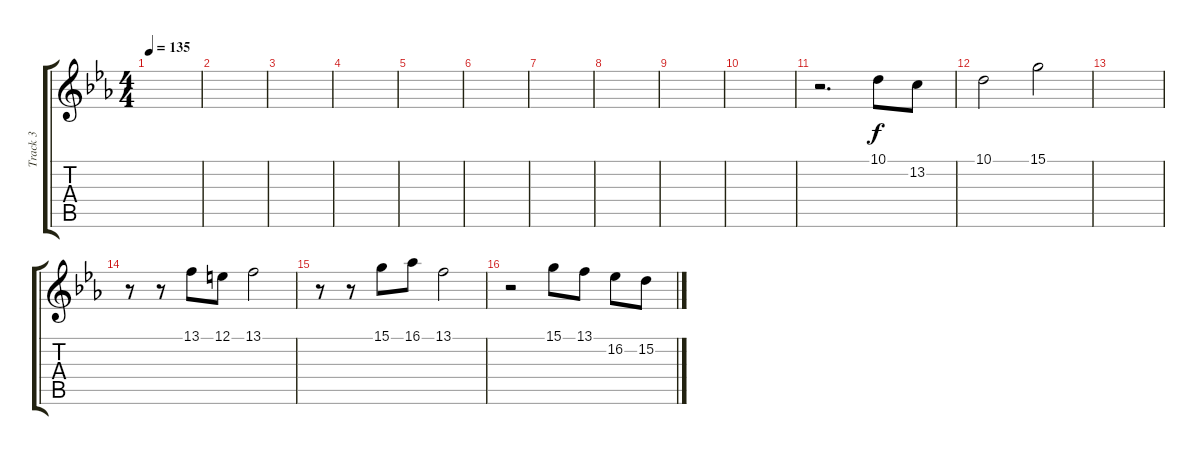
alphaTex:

\track ("Track 3" "Track 3") {instrument acousticgrandpiano}
\staff {score tabs}
\tuning (E4 B3 G3 D3 A2 E2) {hide}
\ts (4 4)
\tempo 135
\clef g2
\ks cminor
|
|
|
|
|
|
|
|
|
|
r.2{d} 10.1.8 13.2.8 |
10.1.2 15.1.2 |
|
r.8 r.8 13.1.8 12.1.8 13.1.2 |
r.8 r.8 15.1.8 16.1.8 13.1.2 |
r.2 15.1.8 13.1.8 16.2.8 15.2.8
